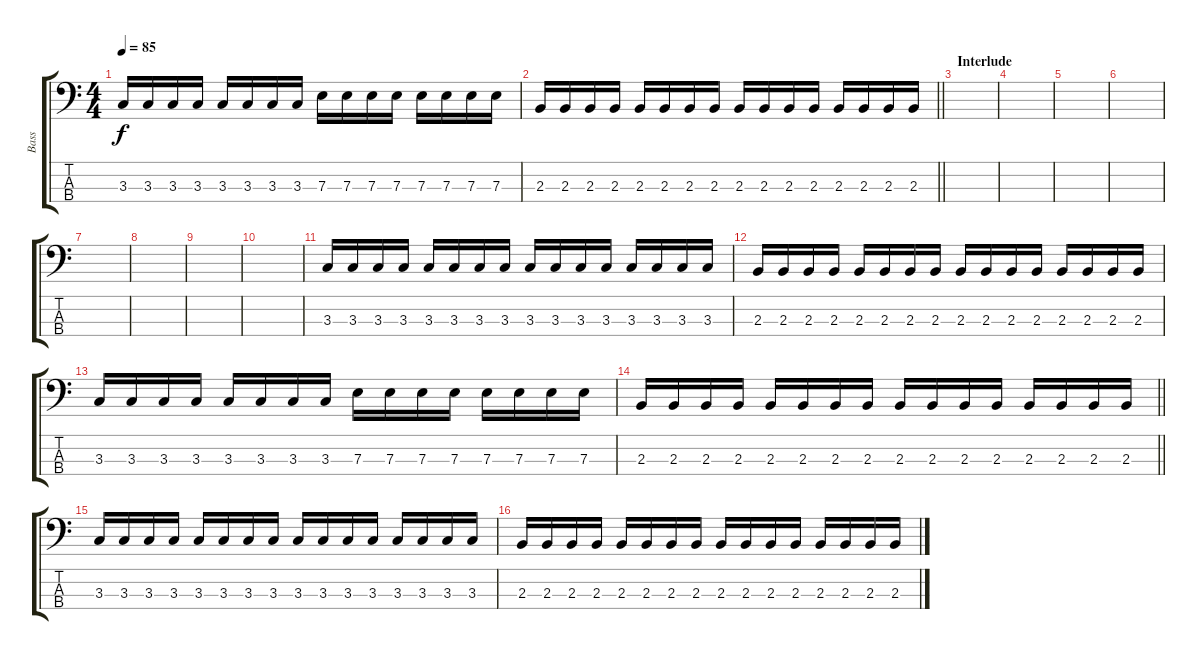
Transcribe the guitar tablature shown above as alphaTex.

\track ("Bass" "Bass") {instrument electricbassfinger}
\staff {score tabs}
\tuning (G2 D2 A1 D1) {hide}
\ts (4 4)
\tempo 85
\clef f4
\ks c
3.3.16{dy f} 3.3.16 3.3.16 3.3.16 3.3.16 3.3.16 3.3.16 3.3.16 7.3.16 7.3.16 7.3.16 7.3.16 7.3.16 7.3.16 7.3.16 7.3.16 |
\barLineRight lightlight
2.3.16 2.3.16 2.3.16 2.3.16 2.3.16 2.3.16 2.3.16 2.3.16 2.3.16 2.3.16 2.3.16 2.3.16 2.3.16 2.3.16 2.3.16 2.3.16 |
\section ("" "Interlude")
|
|
|
|
|
|
|
|
3.3.16 3.3.16 3.3.16 3.3.16 3.3.16 3.3.16 3.3.16 3.3.16 3.3.16 3.3.16 3.3.16 3.3.16 3.3.16 3.3.16 3.3.16 3.3.16 |
2.3.16 2.3.16 2.3.16 2.3.16 2.3.16 2.3.16 2.3.16 2.3.16 2.3.16 2.3.16 2.3.16 2.3.16 2.3.16 2.3.16 2.3.16 2.3.16 |
3.3.16 3.3.16 3.3.16 3.3.16 3.3.16 3.3.16 3.3.16 3.3.16 7.3.16 7.3.16 7.3.16 7.3.16 7.3.16 7.3.16 7.3.16 7.3.16 |
\barLineRight lightlight
2.3.16 2.3.16 2.3.16 2.3.16 2.3.16 2.3.16 2.3.16 2.3.16 2.3.16 2.3.16 2.3.16 2.3.16 2.3.16 2.3.16 2.3.16 2.3.16 |
3.3.16 3.3.16 3.3.16 3.3.16 3.3.16 3.3.16 3.3.16 3.3.16 3.3.16 3.3.16 3.3.16 3.3.16 3.3.16 3.3.16 3.3.16 3.3.16 |
2.3.16 2.3.16 2.3.16 2.3.16 2.3.16 2.3.16 2.3.16 2.3.16 2.3.16 2.3.16 2.3.16 2.3.16 2.3.16 2.3.16 2.3.16 2.3.16
